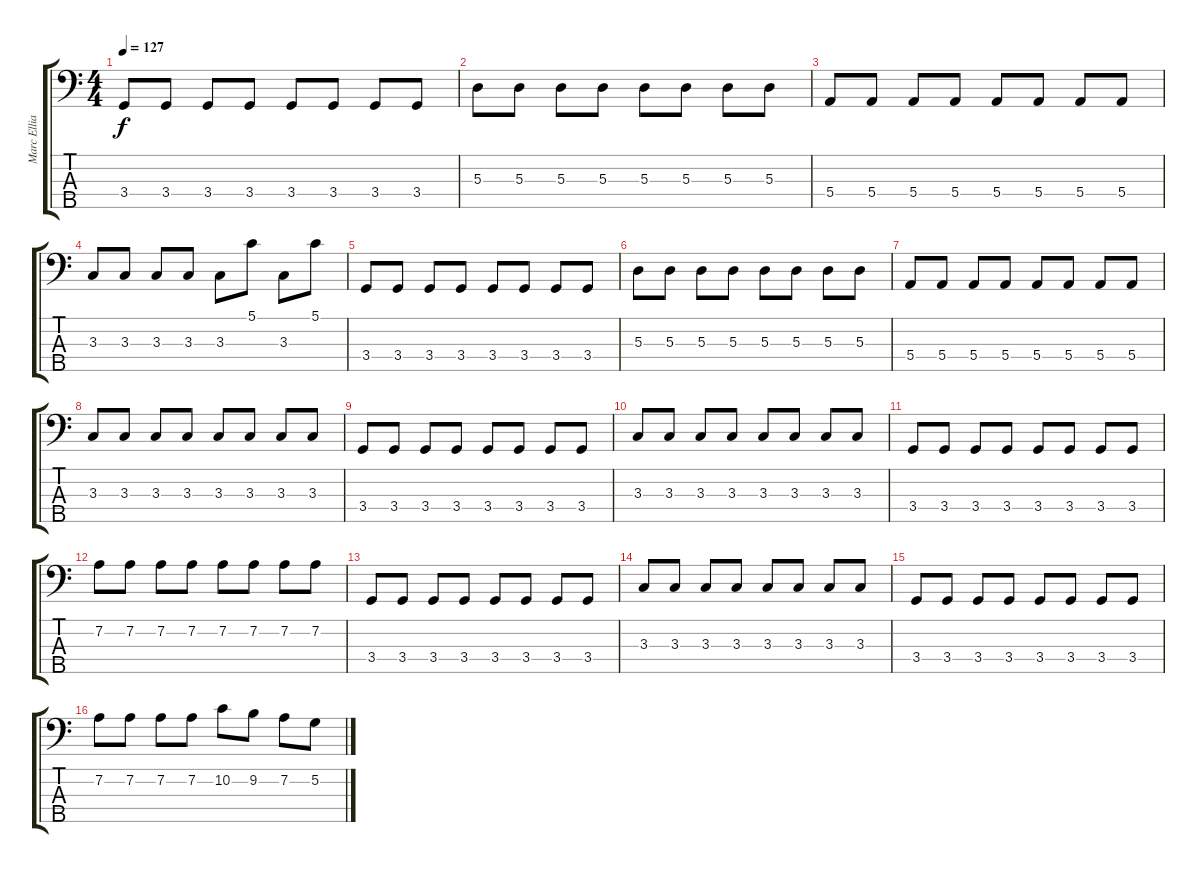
\track ("Marc Elliard" "Marc Ellia") {instrument electricbassfinger}
\staff {score tabs}
\tuning (G2 D2 A1 E1 B0) {hide}
\ts (4 4)
\tempo 127
\clef f4
\ks c
3.4.8{dy f} 3.4.8 3.4.8 3.4.8 3.4.8 3.4.8 3.4.8 3.4.8 |
5.3.8 5.3.8 5.3.8 5.3.8 5.3.8 5.3.8 5.3.8 5.3.8 |
5.4.8 5.4.8 5.4.8 5.4.8 5.4.8 5.4.8 5.4.8 5.4.8 |
3.3.8 3.3.8 3.3.8 3.3.8 3.3.8 5.1.8 3.3.8 5.1.8 |
3.4.8 3.4.8 3.4.8 3.4.8 3.4.8 3.4.8 3.4.8 3.4.8 |
5.3.8 5.3.8 5.3.8 5.3.8 5.3.8 5.3.8 5.3.8 5.3.8 |
5.4.8 5.4.8 5.4.8 5.4.8 5.4.8 5.4.8 5.4.8 5.4.8 |
3.3.8 3.3.8 3.3.8 3.3.8 3.3.8 3.3.8 3.3.8 3.3.8 |
3.4.8 3.4.8 3.4.8 3.4.8 3.4.8 3.4.8 3.4.8 3.4.8 |
3.3.8 3.3.8 3.3.8 3.3.8 3.3.8 3.3.8 3.3.8 3.3.8 |
3.4.8 3.4.8 3.4.8 3.4.8 3.4.8 3.4.8 3.4.8 3.4.8 |
7.2.8 7.2.8 7.2.8 7.2.8 7.2.8 7.2.8 7.2.8 7.2.8 |
3.4.8 3.4.8 3.4.8 3.4.8 3.4.8 3.4.8 3.4.8 3.4.8 |
3.3.8 3.3.8 3.3.8 3.3.8 3.3.8 3.3.8 3.3.8 3.3.8 |
3.4.8 3.4.8 3.4.8 3.4.8 3.4.8 3.4.8 3.4.8 3.4.8 |
7.2.8 7.2.8 7.2.8 7.2.8 10.2.8 9.2.8 7.2.8 5.2.8
